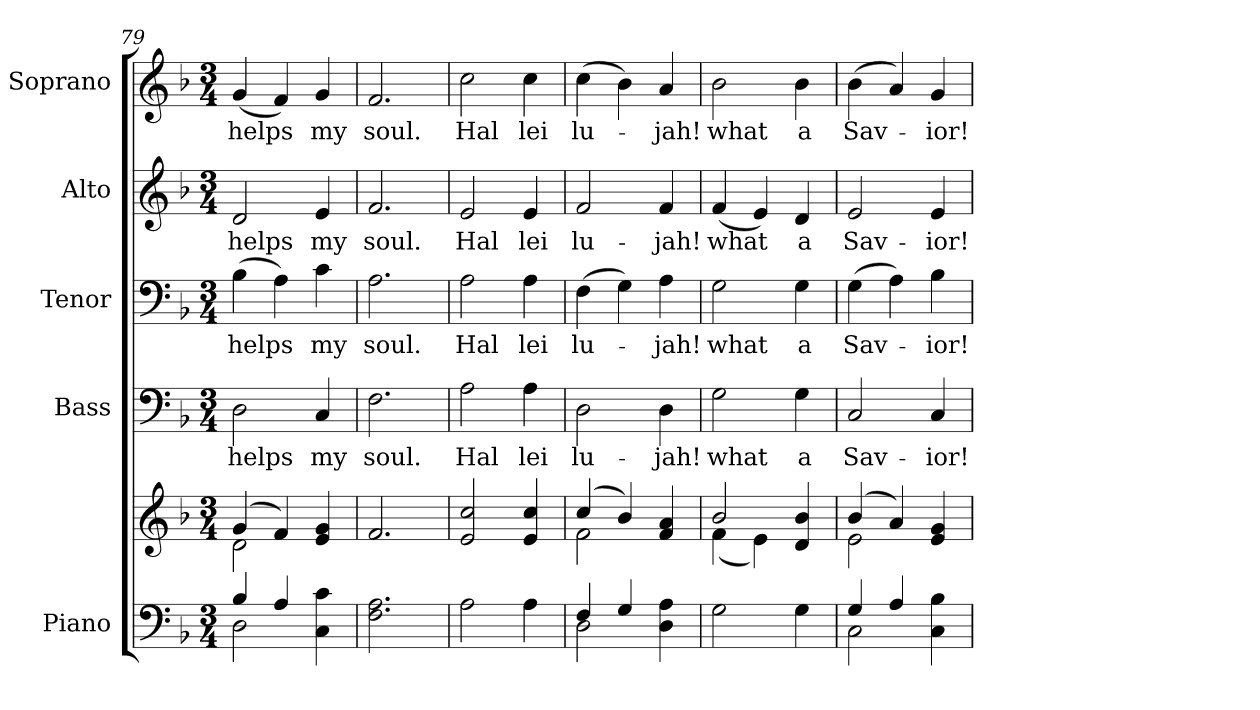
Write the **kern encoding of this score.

**kern	**kern	**kern	**text	**kern	**text	**kern	**text	**kern	**text
*part5	*part5	*part4	*part4	*part3	*part3	*part2	*part2	*part1	*part1
*staff6	*staff5	*staff4	*staff4	*staff3	*staff3	*staff2	*staff2	*staff1	*staff1
*I"Piano	*	*I"Bass	*	*I"Tenor	*	*I"Alto	*	*I"Soprano	*
*I'Pno.	*	*I'B.	*	*I'T.	*	*I'A.	*	*I'S.	*
*clefF4	*clefG2	*clefF4	*	*clefF4	*	*clefG2	*	*clefG2	*
*k[b-]	*k[b-]	*k[b-]	*	*k[b-]	*	*k[b-]	*	*k[b-]	*
*F:	*F:	*F:	*	*F:	*	*F:	*	*F:	*
*M3/4	*M3/4	*M3/4	*	*M3/4	*	*M3/4	*	*M3/4	*
=79	=79	=79	=79	=79	=79	=79	=79	=79	=79
*^	*^	*	*	*	*	*	*	*	*
!	!	!	!	!	!LO:LY:b:color=#000000	!	!	!	!	!	!
!	!	!	!	!	!	!	!LO:LY:b:color=#000000	!	!	!	!
!	!	!	!	!	!	!	!	!	!LO:LY:b:color=#000000	!	!
!	!	!	!	!	!	!	!	!	!	!	!LO:LY:b:color=#000000
4B-i/	2Di\	(4gi/	2di\	2Di\	helps	(4B-i\	helps	2di/	helps	(4gi/	helps
4Ai/	.	4fi/)	.	.	.	4Ai\)	.	.	.	4fi/)	.
!	!	!	!	!	!LO:LY:b:color=#000000	!	!	!	!	!	!
!	!	!	!	!	!	!	!LO:LY:b:color=#000000	!	!	!	!
!	!	!	!	!	!	!	!	!	!LO:LY:b:color=#000000	!	!
!	!	!	!	!	!	!	!	!	!	!	!LO:LY:b:color=#000000
4Ci\ 4ci	4ryy	4ei/ 4gi	4ryy	4Ci/	my	4ci\	my	4ei/	my	4gi/	my
*v	*v	*	*	*	*	*	*	*	*	*	*
*	*v	*v	*	*	*	*	*	*	*	*
=80	=80	=80	=80	=80	=80	=80	=80	=80	=80
*^	*^	*	*	*	*	*	*	*	*
!	!	!	!	!	!LO:LY:b:color=#000000	!	!	!	!	!	!
*v	*v	*	*	*	*	*	*	*	*	*	*
*	*v	*v	*	*	*	*	*	*	*	*
*^	*^	*	*	*	*	*	*	*	*
!	!	!	!	!	!	!	!LO:LY:b:color=#000000	!	!	!	!
*v	*v	*	*	*	*	*	*	*	*	*	*
*	*v	*v	*	*	*	*	*	*	*	*
*^	*^	*	*	*	*	*	*	*	*
!	!	!	!	!	!	!	!	!	!LO:LY:b:color=#000000	!	!
*v	*v	*	*	*	*	*	*	*	*	*	*
*	*v	*v	*	*	*	*	*	*	*	*
*^	*^	*	*	*	*	*	*	*	*
!	!	!	!	!	!	!	!	!	!	!	!LO:LY:b:color=#000000
*v	*v	*	*	*	*	*	*	*	*	*	*
*	*v	*v	*	*	*	*	*	*	*	*
2.Fi\ 2.Ai	2.fi/	2.Fi\	soul.	2.Ai\	soul.	2.fi/	soul.	2.fi/	soul.
!!LO:PB:g=z
=81	=81	=81	=81	=81	=81	=81	=81	=81	=81
!	!	!	!LO:LY:b:color=#000000	!	!	!	!	!	!
!	!	!	!	!	!LO:LY:b:color=#000000	!	!	!	!
!	!	!	!	!	!	!	!LO:LY:b:color=#000000	!	!
!	!	!	!	!	!	!	!	!	!LO:LY:b:color=#000000
2Ai\	2ei/ 2cci	2Ai\	Hal	2Ai\	Hal	2ei/	Hal	2cci\	Hal
!	!	!	!LO:LY:b:color=#000000	!	!	!	!	!	!
!	!	!	!	!	!LO:LY:b:color=#000000	!	!	!	!
!	!	!	!	!	!	!	!LO:LY:b:color=#000000	!	!
!	!	!	!	!	!	!	!	!	!LO:LY:b:color=#000000
4Ai\	4ei/ 4cci	4Ai\	lei	4Ai\	lei	4ei/	lei	4cci\	lei
=82	=82	=82	=82	=82	=82	=82	=82	=82	=82
*^	*^	*	*	*	*	*	*	*	*
!	!	!	!	!	!LO:LY:b:color=#000000	!	!	!	!	!	!
!	!	!	!	!	!	!	!LO:LY:b:color=#000000	!	!	!	!
!	!	!	!	!	!	!	!	!	!LO:LY:b:color=#000000	!	!
!	!	!	!	!	!	!	!	!	!	!	!LO:LY:b:color=#000000
4Fi/	2Di\	(4cci/	2fi\	2Di\	lu-	(4Fi\	lu-	2fi/	lu-	(4cci\	lu-
4Gi/	.	4b-i/)	.	.	.	4Gi\)	.	.	.	4b-i\)	.
!	!	!	!	!	!LO:LY:b:color=#000000	!	!	!	!	!	!
!	!	!	!	!	!	!	!LO:LY:b:color=#000000	!	!	!	!
!	!	!	!	!	!	!	!	!	!LO:LY:b:color=#000000	!	!
!	!	!	!	!	!	!	!	!	!	!	!LO:LY:b:color=#000000
4Di\ 4Ai	4ryy	4fi/ 4ai	4ryy	4Di\	-jah!	4Ai\	-jah!	4fi/	-jah!	4ai/	-jah!
*v	*v	*	*	*	*	*	*	*	*	*	*
=83	=83	=83	=83	=83	=83	=83	=83	=83	=83	=83
*^	*	*	*	*	*	*	*	*	*	*
!	!	!	!	!	!LO:LY:b:color=#000000	!	!	!	!	!	!
*v	*v	*	*	*	*	*	*	*	*	*	*
*^	*	*	*	*	*	*	*	*	*	*
!	!	!	!	!	!	!	!LO:LY:b:color=#000000	!	!	!	!
*v	*v	*	*	*	*	*	*	*	*	*	*
*^	*	*	*	*	*	*	*	*	*	*
!	!	!	!	!	!	!	!	!	!LO:LY:b:color=#000000	!	!
*v	*v	*	*	*	*	*	*	*	*	*	*
*^	*	*	*	*	*	*	*	*	*	*
!	!	!	!	!	!	!	!	!	!	!	!LO:LY:b:color=#000000
*v	*v	*	*	*	*	*	*	*	*	*	*
2Gi\	2b-i/	(4fi\	2Gi\	what	2Gi\	what	(4fi/	what	2b-i\	what
.	.	4ei\)	.	.	.	.	4ei/)	.	.	.
!	!	!	!	!LO:LY:b:color=#000000	!	!	!	!	!	!
!	!	!	!	!	!	!LO:LY:b:color=#000000	!	!	!	!
!	!	!	!	!	!	!	!	!LO:LY:b:color=#000000	!	!
!	!	!	!	!	!	!	!	!	!	!LO:LY:b:color=#000000
4Gi\	4di/ 4b-i	4ryy	4Gi\	a	4Gi\	a	4di/	a	4b-i\	a
=84	=84	=84	=84	=84	=84	=84	=84	=84	=84	=84
*^	*	*	*	*	*	*	*	*	*	*
!	!	!	!	!	!LO:LY:b:color=#000000	!	!	!	!	!	!
!	!	!	!	!	!	!	!LO:LY:b:color=#000000	!	!	!	!
!	!	!	!	!	!	!	!	!	!LO:LY:b:color=#000000	!	!
!	!	!	!	!	!	!	!	!	!	!	!LO:LY:b:color=#000000
4Gi/	2Ci\	(4b-i/	2ei\	2Ci/	Sav-	(4Gi\	Sav-	2ei/	Sav-	(4b-i\	Sav-
4Ai/	.	4ai/)	.	.	.	4Ai\)	.	.	.	4ai/)	.
!	!	!	!	!	!LO:LY:b:color=#000000	!	!	!	!	!	!
!	!	!	!	!	!	!	!LO:LY:b:color=#000000	!	!	!	!
!	!	!	!	!	!	!	!	!	!LO:LY:b:color=#000000	!	!
!	!	!	!	!	!	!	!	!	!	!	!LO:LY:b:color=#000000
4Ci\ 4B-i	4ryy	4ei/ 4gi	4ryy	4Ci/	-ior!	4B-i\	-ior!	4ei/	-ior!	4gi/	-ior!
*v	*v	*	*	*	*	*	*	*	*	*	*
*	*v	*v	*	*	*	*	*	*	*	*
=	=	=	=	=	=	=	=	=	=
*-	*-	*-	*-	*-	*-	*-	*-	*-	*-
